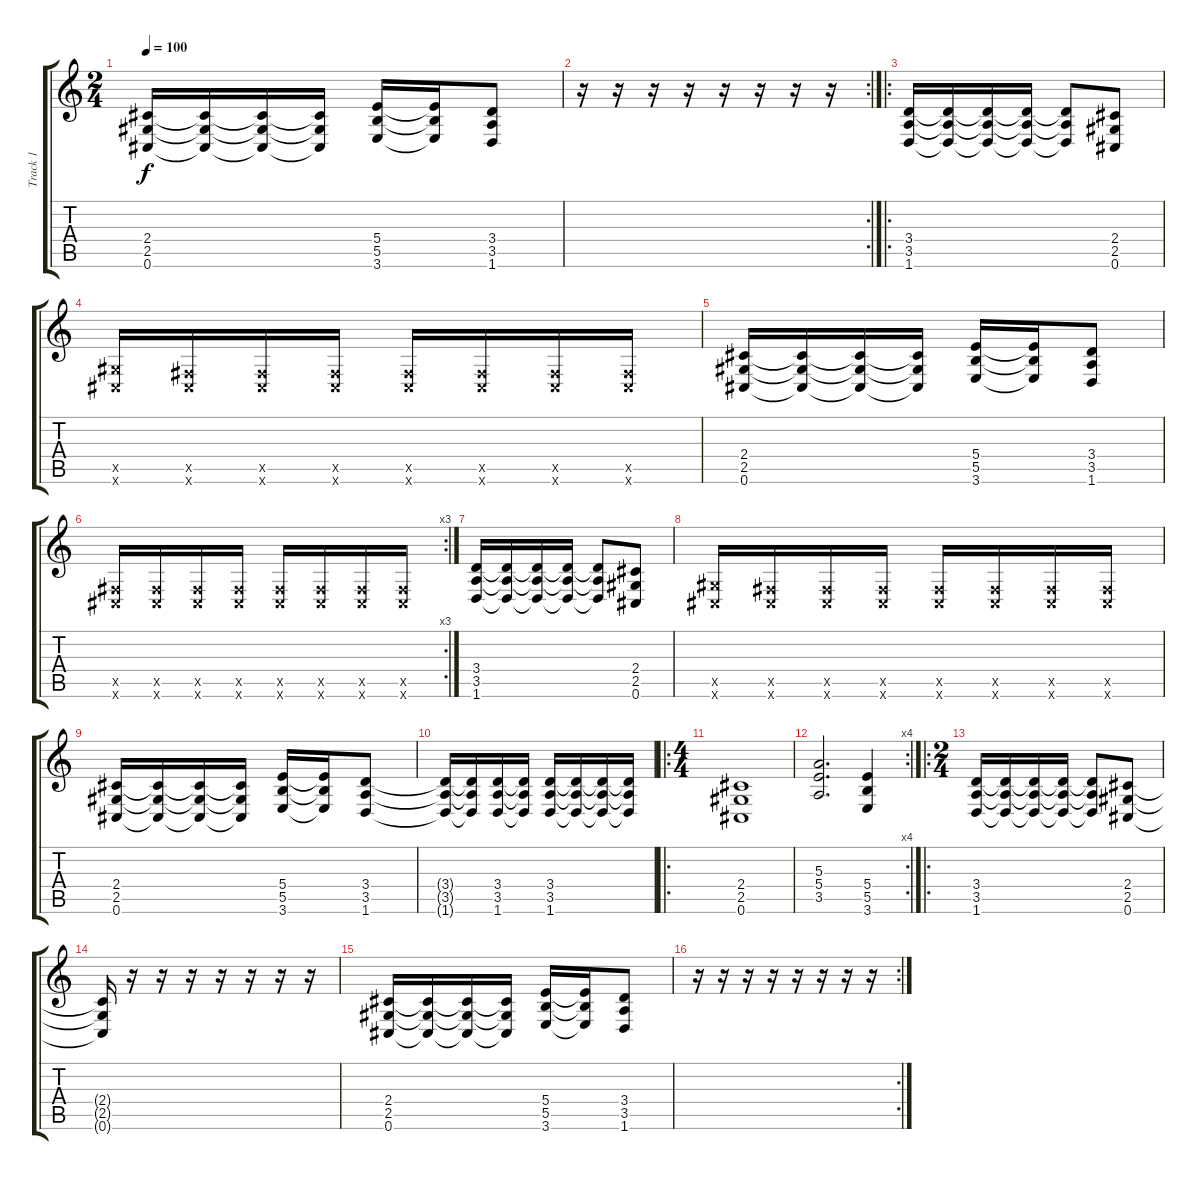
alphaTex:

\track ("Track 1" "Track 1") {instrument distortionguitar}
\staff {score tabs}
\tuning (Db4 Ab3 E3 B2 Gb2 Db2) {hide}
\ts (2 4)
\tempo 100
\clef g2
\ks c
(2.4 2.5 0.6).16{dy f} (2.4{t} 2.5{t} 0.6{t}).16 (2.4{t} 2.5{t} 0.6{t}).16 (2.4{t} 2.5{t} 0.6{t}).16 (5.4 5.5 3.6).16 (5.4{t} 5.5{t} 3.6{t}).16 (3.4 3.5 1.6).8 |
\rc 2
r.16 r.16 r.16 r.16 r.16 r.16 r.16 r.16 |
\ro
(3.4 3.5 1.6).16 (3.4{t} 3.5{t} 1.6{t}).16 (3.4{t} 3.5{t} 1.6{t}).16 (3.4{t} 3.5{t} 1.6{t}).16 (3.4{t} 3.5{t} 1.6{t}).8 (2.4 2.5 0.6).8 |
(2.5{x} 0.6{x}).16 (0.5{x} 0.6{x}).16 (0.5{x} 0.6{x}).16 (0.5{x} 0.6{x}).16 (0.5{x} 0.6{x}).16 (0.5{x} 0.6{x}).16 (0.5{x} 0.6{x}).16 (0.5{x} 0.6{x}).16 |
(2.4 2.5 0.6).16 (2.4{t} 2.5{t} 0.6{t}).16 (2.4{t} 2.5{t} 0.6{t}).16 (2.4{t} 2.5{t} 0.6{t}).16 (5.4 5.5 3.6).16 (5.4{t} 5.5{t} 3.6{t}).16 (3.4 3.5 1.6).8 |
\rc 3
(0.5{x} 0.6{x}).16 (0.5{x} 0.6{x}).16 (0.5{x} 0.6{x}).16 (0.5{x} 0.6{x}).16 (0.5{x} 0.6{x}).16 (0.5{x} 0.6{x}).16 (0.5{x} 0.6{x}).16 (0.5{x} 0.6{x}).16 |
(3.4 3.5 1.6).16 (3.4{t} 3.5{t} 1.6{t}).16 (3.4{t} 3.5{t} 1.6{t}).16 (3.4{t} 3.5{t} 1.6{t}).16 (3.4{t} 3.5{t} 1.6{t}).8 (2.4 2.5 0.6).8 |
(2.5{x} 0.6{x}).16 (0.5{x} 0.6{x}).16 (0.5{x} 0.6{x}).16 (0.5{x} 0.6{x}).16 (0.5{x} 0.6{x}).16 (0.5{x} 0.6{x}).16 (0.5{x} 0.6{x}).16 (0.5{x} 0.6{x}).16 |
(2.4 2.5 0.6).16 (2.4{t} 2.5{t} 0.6{t}).16 (2.4{t} 2.5{t} 0.6{t}).16 (2.4{t} 2.5{t} 0.6{t}).16 (5.4 5.5 3.6).16 (5.4{t} 5.5{t} 3.6{t}).16 (3.4 3.5 1.6).8 |
(3.4{t} 3.5{t} 1.6{t}).16 (3.4{t} 3.5{t} 1.6{t}).16 (3.4 3.5 1.6).16 (3.4{t} 3.5{t} 1.6{t}).16 (3.4 3.5 1.6).16 (3.4{t} 3.5{t} 1.6{t}).16 (3.4{t} 3.5{t} 1.6{t}).16 (3.4{t} 3.5{t} 1.6{t}).16 |
\ro
\ts (4 4)
(2.4 2.5 0.6).1{volume 10} |
\rc 4
(5.3 5.4 3.5).2{d} (5.4 5.5 3.6).4 |
\ro
\ts (2 4)
(3.4 3.5 1.6).16{volume 0} (3.4{t} 3.5{t} 1.6{t}).16 (3.4{t} 3.5{t} 1.6{t}).16 (3.4{t} 3.5{t} 1.6{t}).16 (3.4{t} 3.5{t} 1.6{t}).8 (2.4 2.5 0.6).8 |
(2.4{t} 2.5{t} 0.6{t}).16 r.16 r.16 r.16 r.16 r.16 r.16 r.16 |
(2.4 2.5 0.6).16 (2.4{t} 2.5{t} 0.6{t}).16 (2.4{t} 2.5{t} 0.6{t}).16 (2.4{t} 2.5{t} 0.6{t}).16 (5.4 5.5 3.6).16 (5.4{t} 5.5{t} 3.6{t}).16 (3.4 3.5 1.6).8 |
\rc 2
r.16 r.16 r.16 r.16 r.16 r.16 r.16 r.16
